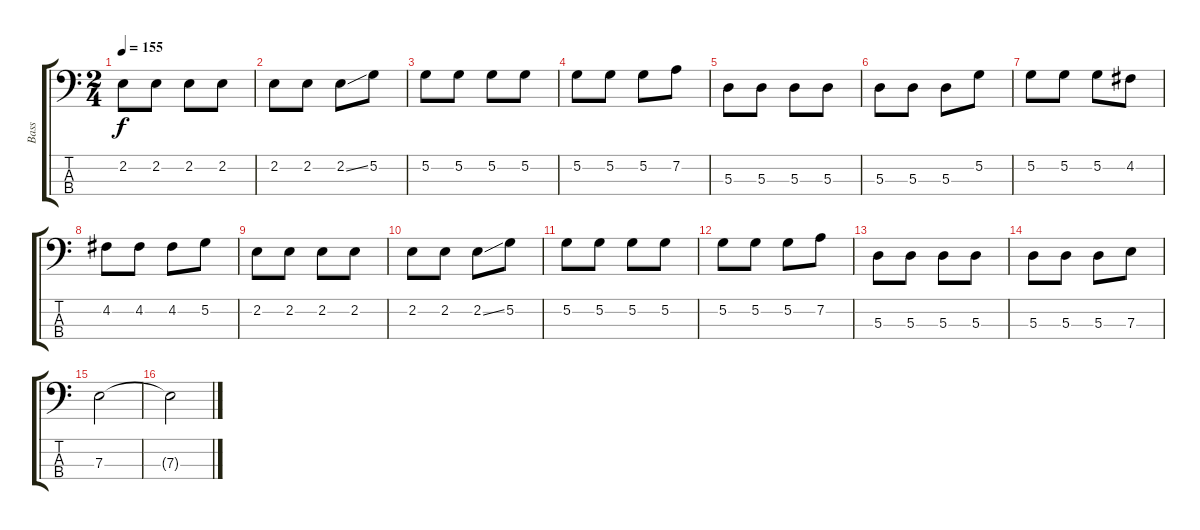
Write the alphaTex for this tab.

\track ("Bass" "Bass") {instrument synthbass2}
\staff {score tabs}
\tuning (G2 D2 A1 E1) {hide}
\ts (2 4)
\tempo 155
\clef f4
\ks c
2.2.8{dy f} 2.2.8 2.2.8 2.2.8 |
2.2.8 2.2.8 2.2{ss}.8 5.2.8 |
5.2.8 5.2.8 5.2.8 5.2.8 |
5.2.8 5.2.8 5.2.8 7.2.8 |
5.3.8 5.3.8 5.3.8 5.3.8 |
5.3.8 5.3.8 5.3.8 5.2.8 |
5.2.8 5.2.8 5.2.8 4.2.8 |
4.2.8 4.2.8 4.2.8 5.2.8 |
2.2.8 2.2.8 2.2.8 2.2.8 |
2.2.8 2.2.8 2.2{ss}.8 5.2.8 |
5.2.8 5.2.8 5.2.8 5.2.8 |
5.2.8 5.2.8 5.2.8 7.2.8 |
5.3.8 5.3.8 5.3.8 5.3.8 |
5.3.8 5.3.8 5.3.8 7.3.8 |
7.3.2 |
7.3{t}.2
